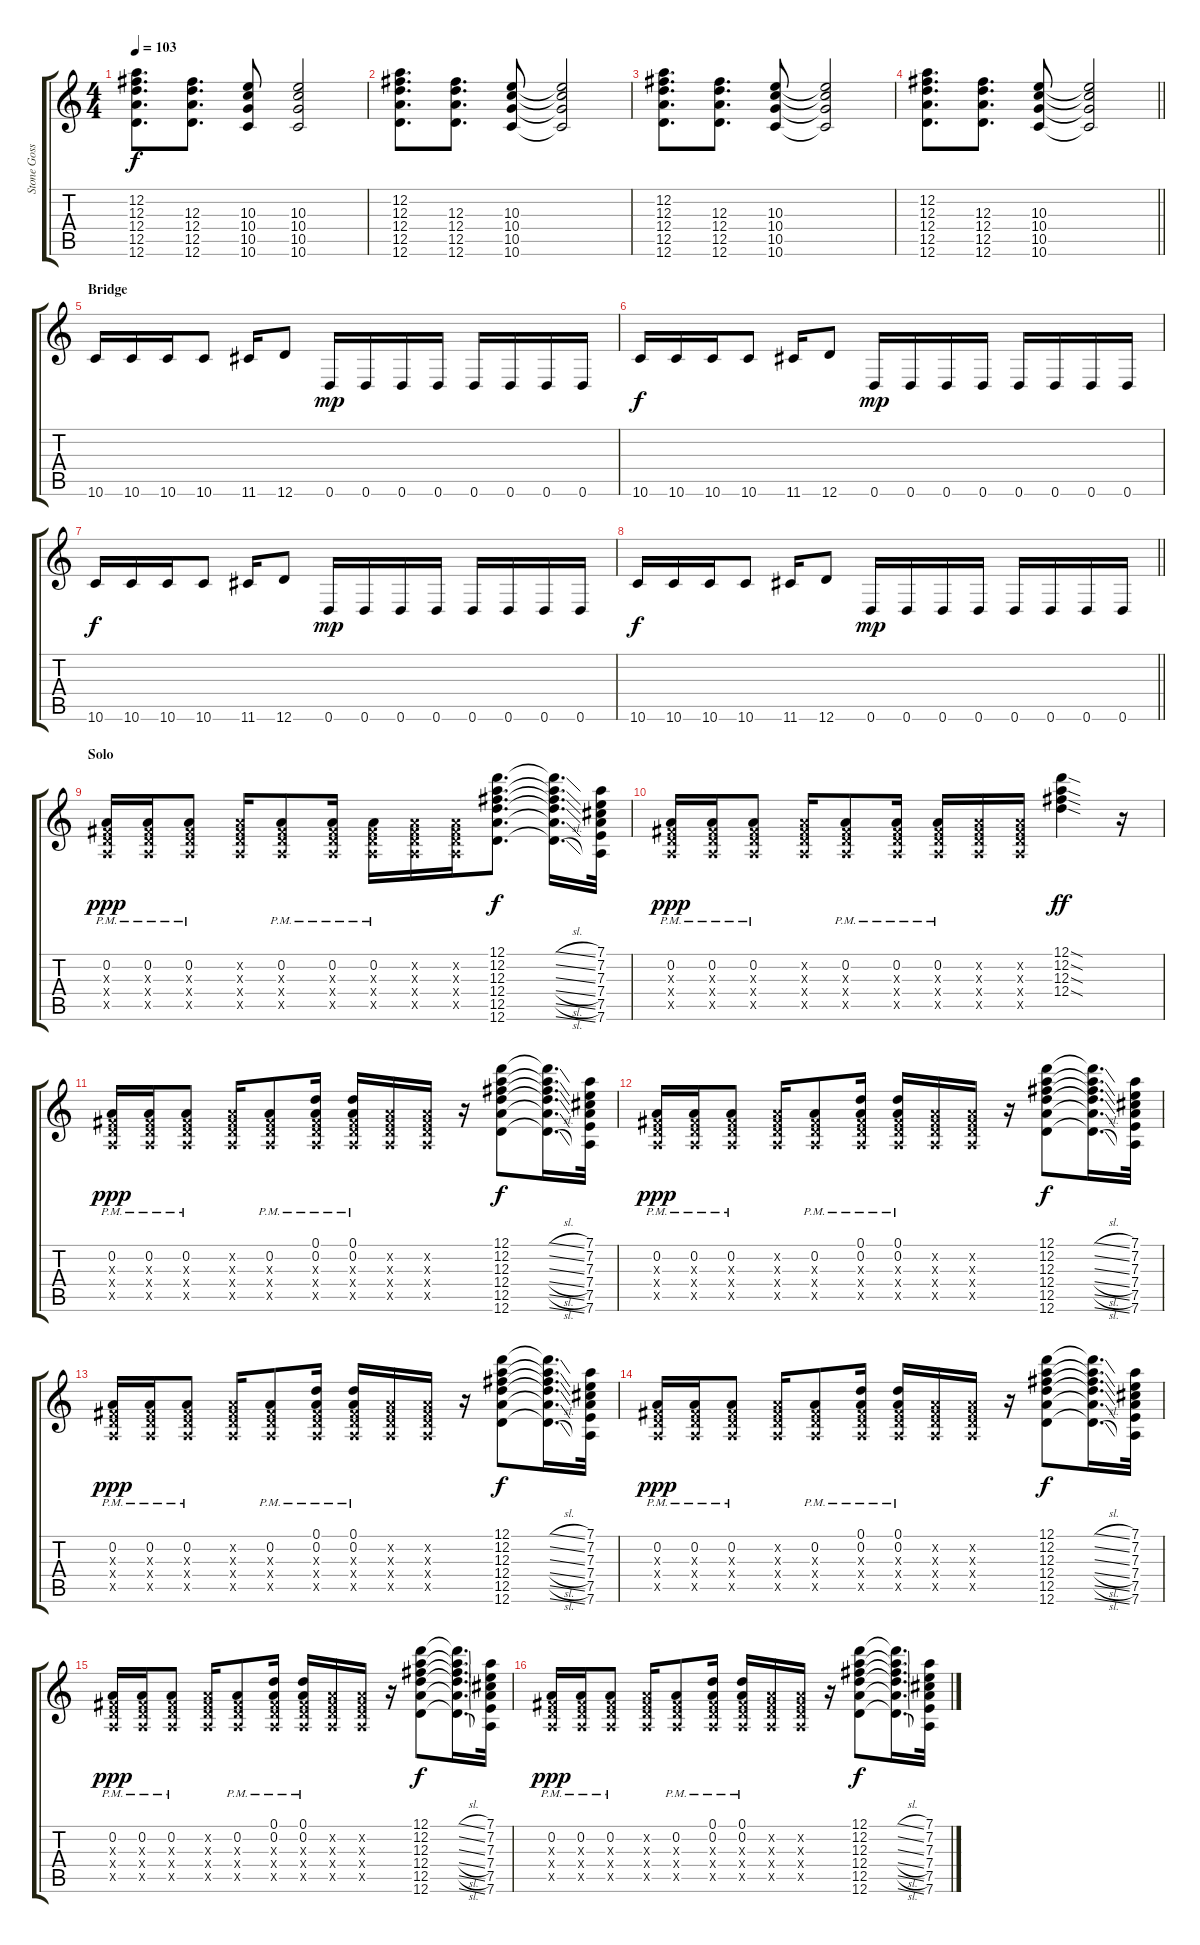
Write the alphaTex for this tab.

\track ("Stone Gossard" "Stone Goss") {instrument distortionguitar}
\staff {score tabs}
\tuning (D4 A3 Gb3 D3 A2 D2) {hide}
\ts (4 4)
\tempo 103
\clef g2
\ks c
(12.2 12.3 12.4 12.5 12.6).8{d dy f} (12.3 12.4 12.5 12.6).8{d} (10.3 10.4 10.5 10.6).8 (10.3 10.4 10.5 10.6).2 |
(12.2 12.3 12.4 12.5 12.6).8{d} (12.3 12.4 12.5 12.6).8{d} (10.3 10.4 10.5 10.6).8 (10.3{t} 10.4{t} 10.5{t} 10.6{t}).2 |
(12.2 12.3 12.4 12.5 12.6).8{d} (12.3 12.4 12.5 12.6).8{d} (10.3 10.4 10.5 10.6).8 (10.3{t} 10.4{t} 10.5{t} 10.6{t}).2 |
\barLineRight lightlight
(12.2 12.3 12.4 12.5 12.6).8{d} (12.3 12.4 12.5 12.6).8{d} (10.3 10.4 10.5 10.6).8 (10.3{t} 10.4{t} 10.5{t} 10.6{t}).2 |
\section ("" "Bridge")
10.6.16 10.6.16 10.6.16 10.6.8 11.6.16 12.6.8 0.6.16{dy mp} 0.6.16 0.6.16 0.6.16 0.6.16 0.6.16 0.6.16 0.6.16 |
10.6.16{dy f} 10.6.16 10.6.16 10.6.8 11.6.16 12.6.8 0.6.16{dy mp} 0.6.16 0.6.16 0.6.16 0.6.16 0.6.16 0.6.16 0.6.16 |
10.6.16{dy f} 10.6.16 10.6.16 10.6.8 11.6.16 12.6.8 0.6.16{dy mp} 0.6.16 0.6.16 0.6.16 0.6.16 0.6.16 0.6.16 0.6.16 |
\barLineRight lightlight
10.6.16{dy f} 10.6.16 10.6.16 10.6.8 11.6.16 12.6.8 0.6.16{dy mp} 0.6.16 0.6.16 0.6.16 0.6.16 0.6.16 0.6.16 0.6.16 |
\section ("" "Solo")
(0.2{pm} 0.3{x} 0.4{x} 0.5{x}).16{dy ppp volume 10 instrument distortionguitar} (0.2{pm} 0.3{x} 0.4{x} 0.5{x}).16 (0.2{pm} 0.3{x} 0.4{x} 0.5{x}).8 (0.2{x} 0.3{x} 0.4{x} 0.5{x}).16 (0.2{pm} 0.3{x} 0.4{x} 0.5{x}).8 (0.2{pm} 0.3{x} 0.4{x} 0.5{x}).16 (0.2{pm} 0.3{x} 0.4{x} 0.5{x}).16 (0.2{x} 0.3{x} 0.4{x} 0.5{x}).16 (0.2{x} 0.3{x} 0.4{x} 0.5{x}).16 (12.1 12.2 12.3 12.4 12.5 12.6).8{d dy f} (12.1{sl t} 12.2{sl t} 12.3{sl t} 12.4{sl t} 12.5{sl t} 12.6{sl t}).16{d} (7.1 7.2 7.3 7.4 7.5 7.6).32 |
(0.2{pm} 0.3{x} 0.4{x} 0.5{x}).16{dy ppp} (0.2{pm} 0.3{x} 0.4{x} 0.5{x}).16 (0.2{pm} 0.3{x} 0.4{x} 0.5{x}).8 (0.2{x} 0.3{x} 0.4{x} 0.5{x}).16 (0.2{pm} 0.3{x} 0.4{x} 0.5{x}).8 (0.2{pm} 0.3{x} 0.4{x} 0.5{x}).16 (0.2{pm} 0.3{x} 0.4{x} 0.5{x}).16 (0.2{x} 0.3{x} 0.4{x} 0.5{x}).16 (0.2{x} 0.3{x} 0.4{x} 0.5{x}).16 (12.1{sod} 12.2{sod} 12.3{sod} 12.4{sod}).4{dy ff} r.16 |
(0.2{pm} 0.3{x} 0.4{x} 0.5{x}).16{dy ppp} (0.2{pm} 0.3{x} 0.4{x} 0.5{x}).16 (0.2{pm} 0.3{x} 0.4{x} 0.5{x}).8 (0.2{x} 0.3{x} 0.4{x} 0.5{x}).16 (0.2{pm} 0.3{x} 0.4{x} 0.5{x}).8 (0.1 0.2{pm} 0.3{x} 0.4{x} 0.5{x}).16 (0.1 0.2{pm} 0.3{x} 0.4{x} 0.5{x}).16 (0.2{x} 0.3{x} 0.4{x} 0.5{x}).16 (0.2{x} 0.3{x} 0.4{x} 0.5{x}).16 r.16 (12.1 12.2 12.3 12.4 12.5 12.6).8{dy f} (12.1{sl t} 12.2{sl t} 12.3{sl t} 12.4{sl t} 12.5{sl t} 12.6{sl t}).16{d} (7.1 7.2 7.3 7.4 7.5 7.6).32 |
(0.2{pm} 0.3{x} 0.4{x} 0.5{x}).16{dy ppp} (0.2{pm} 0.3{x} 0.4{x} 0.5{x}).16 (0.2{pm} 0.3{x} 0.4{x} 0.5{x}).8 (0.2{x} 0.3{x} 0.4{x} 0.5{x}).16 (0.2{pm} 0.3{x} 0.4{x} 0.5{x}).8 (0.1 0.2{pm} 0.3{x} 0.4{x} 0.5{x}).16 (0.1 0.2{pm} 0.3{x} 0.4{x} 0.5{x}).16 (0.2{x} 0.3{x} 0.4{x} 0.5{x}).16 (0.2{x} 0.3{x} 0.4{x} 0.5{x}).16 r.16 (12.1 12.2 12.3 12.4 12.5 12.6).8{dy f} (12.1{sl t} 12.2{sl t} 12.3{sl t} 12.4{sl t} 12.5{sl t} 12.6{sl t}).16{d} (7.1 7.2 7.3 7.4 7.5 7.6).32 |
(0.2{pm} 0.3{x} 0.4{x} 0.5{x}).16{dy ppp} (0.2{pm} 0.3{x} 0.4{x} 0.5{x}).16 (0.2{pm} 0.3{x} 0.4{x} 0.5{x}).8 (0.2{x} 0.3{x} 0.4{x} 0.5{x}).16 (0.2{pm} 0.3{x} 0.4{x} 0.5{x}).8 (0.1 0.2{pm} 0.3{x} 0.4{x} 0.5{x}).16 (0.1 0.2{pm} 0.3{x} 0.4{x} 0.5{x}).16 (0.2{x} 0.3{x} 0.4{x} 0.5{x}).16 (0.2{x} 0.3{x} 0.4{x} 0.5{x}).16 r.16 (12.1 12.2 12.3 12.4 12.5 12.6).8{dy f} (12.1{sl t} 12.2{sl t} 12.3{sl t} 12.4{sl t} 12.5{sl t} 12.6{sl t}).16{d} (7.1 7.2 7.3 7.4 7.5 7.6).32 |
(0.2{pm} 0.3{x} 0.4{x} 0.5{x}).16{dy ppp} (0.2{pm} 0.3{x} 0.4{x} 0.5{x}).16 (0.2{pm} 0.3{x} 0.4{x} 0.5{x}).8 (0.2{x} 0.3{x} 0.4{x} 0.5{x}).16 (0.2{pm} 0.3{x} 0.4{x} 0.5{x}).8 (0.1 0.2{pm} 0.3{x} 0.4{x} 0.5{x}).16 (0.1 0.2{pm} 0.3{x} 0.4{x} 0.5{x}).16 (0.2{x} 0.3{x} 0.4{x} 0.5{x}).16 (0.2{x} 0.3{x} 0.4{x} 0.5{x}).16 r.16 (12.1 12.2 12.3 12.4 12.5 12.6).8{dy f} (12.1{sl t} 12.2{sl t} 12.3{sl t} 12.4{sl t} 12.5{sl t} 12.6{sl t}).16{d} (7.1 7.2 7.3 7.4 7.5 7.6).32 |
(0.2{pm} 0.3{x} 0.4{x} 0.5{x}).16{dy ppp} (0.2{pm} 0.3{x} 0.4{x} 0.5{x}).16 (0.2{pm} 0.3{x} 0.4{x} 0.5{x}).8 (0.2{x} 0.3{x} 0.4{x} 0.5{x}).16 (0.2{pm} 0.3{x} 0.4{x} 0.5{x}).8 (0.1 0.2{pm} 0.3{x} 0.4{x} 0.5{x}).16 (0.1 0.2{pm} 0.3{x} 0.4{x} 0.5{x}).16 (0.2{x} 0.3{x} 0.4{x} 0.5{x}).16 (0.2{x} 0.3{x} 0.4{x} 0.5{x}).16 r.16 (12.1 12.2 12.3 12.4 12.5 12.6).8{dy f} (12.1{sl t} 12.2{sl t} 12.3{sl t} 12.4{sl t} 12.5{sl t} 12.6{sl t}).16{d} (7.1 7.2 7.3 7.4 7.5 7.6).32 |
(0.2{pm} 0.3{x} 0.4{x} 0.5{x}).16{dy ppp} (0.2{pm} 0.3{x} 0.4{x} 0.5{x}).16 (0.2{pm} 0.3{x} 0.4{x} 0.5{x}).8 (0.2{x} 0.3{x} 0.4{x} 0.5{x}).16 (0.2{pm} 0.3{x} 0.4{x} 0.5{x}).8 (0.1 0.2{pm} 0.3{x} 0.4{x} 0.5{x}).16 (0.1 0.2{pm} 0.3{x} 0.4{x} 0.5{x}).16 (0.2{x} 0.3{x} 0.4{x} 0.5{x}).16 (0.2{x} 0.3{x} 0.4{x} 0.5{x}).16 r.16 (12.1 12.2 12.3 12.4 12.5 12.6).8{dy f} (12.1{sl t} 12.2{sl t} 12.3{sl t} 12.4{sl t} 12.5{sl t} 12.6{sl t}).16{d} (7.1 7.2 7.3 7.4 7.5 7.6).32
